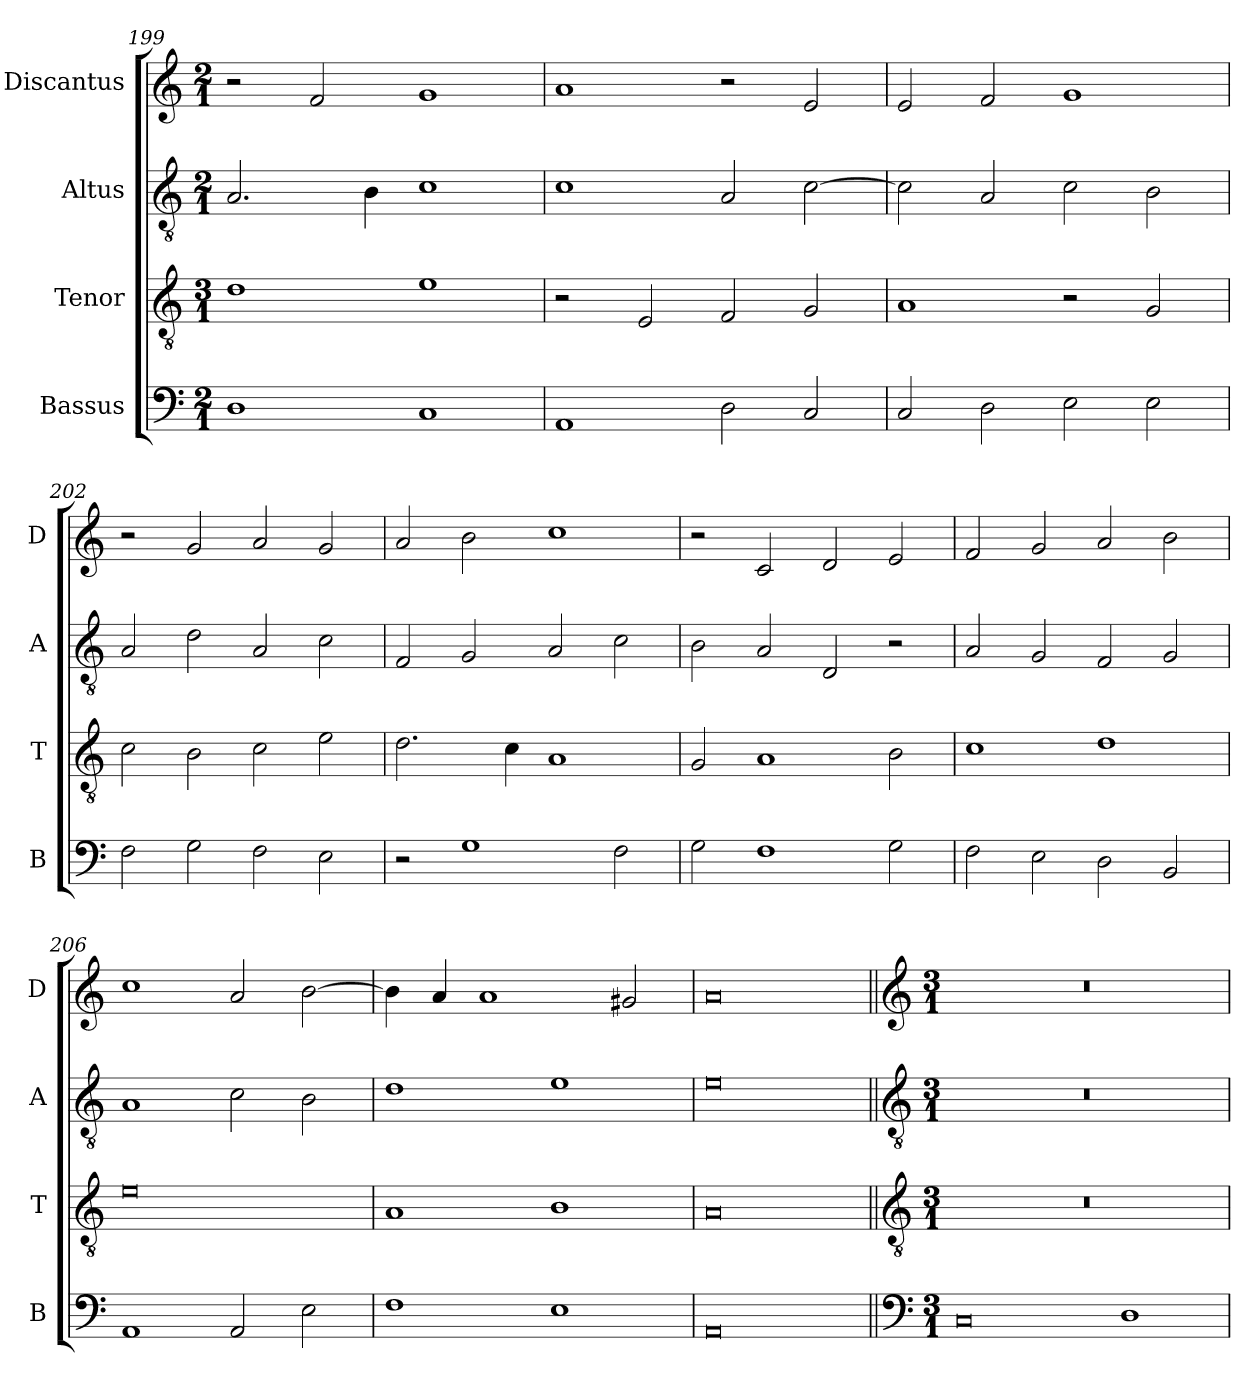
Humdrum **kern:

**kern	**kern	**kern	**kern
*part4	*part3	*part2	*part1
*staff4	*staff3	*staff2	*staff1
*I"Bassus	*I"Tenor	*I"Altus	*I"Discantus
*I'B	*I'T	*I'A	*I'D
*clefF4	*clefGv2	*clefGv2	*clefG2
*k[]	*k[]	*k[]	*k[]
*M2/1	*M3/1	*M2/1	*M2/1
=199	=199	=199	=199
1D	1d	2.A/	2r
.	.	.	2f/
.	.	4B\	.
1C	1e	1c	1g
=200	=200	=200	=200
1AA	2r	1c	1a
.	2E/	.	.
2D\	2F/	2A/	2r
2C/	2G/	[2c\	2e/
=201	=201	=201	=201
2C/	1A	2c\]	2e/
2D\	.	2A/	2f/
2E\	2r	2c\	1g
2E\	2G/	2B\	.
=202	=202	=202	=202
2F\	2c\	2A/	2r
2G\	2B\	2d\	2g/
2F\	2c\	2A/	2a/
2E\	2e\	2c\	2g/
=203	=203	=203	=203
2r	2.d\	2F/	2a/
1G	.	2G/	2b\
.	4c\	.	.
.	1A	2A/	1cc
2F\	.	2c\	.
=204	=204	=204	=204
2G\	2G/	2B\	2r
1F	1A	2A/	2c/
.	.	2D/	2d/
2G\	2B\	2r	2e/
=205	=205	=205	=205
2F\	1c	2A/	2f/
2E\	.	2G/	2g/
2D\	1d	2F/	2a/
2BB/	.	2G/	2b\
=206	=206	=206	=206
1AA	0e	1A	1cc
2AA/	.	2c\	2a/
2E\	.	2B\	[2b\
=207	=207	=207	=207
1F	1A	1d	4b\]
.	.	.	4a/
.	.	.	1a
1E	1B	1e	.
.	.	.	2g#X/
=208	=208	=208	=208
0AA	0A	0e	0a
!!LO:LB:g=z
=209||	=209||	=209||	=209||
*clefF4	*clefGv2	*clefGv2	*clefG2
*k[]	*k[]	*k[]	*k[]
*M3/1	*M3/1	*M3/1	*M3/1
0C	0.r	0.r	0.r
1D	.	.	.
=	=	=	=
*-	*-	*-	*-
